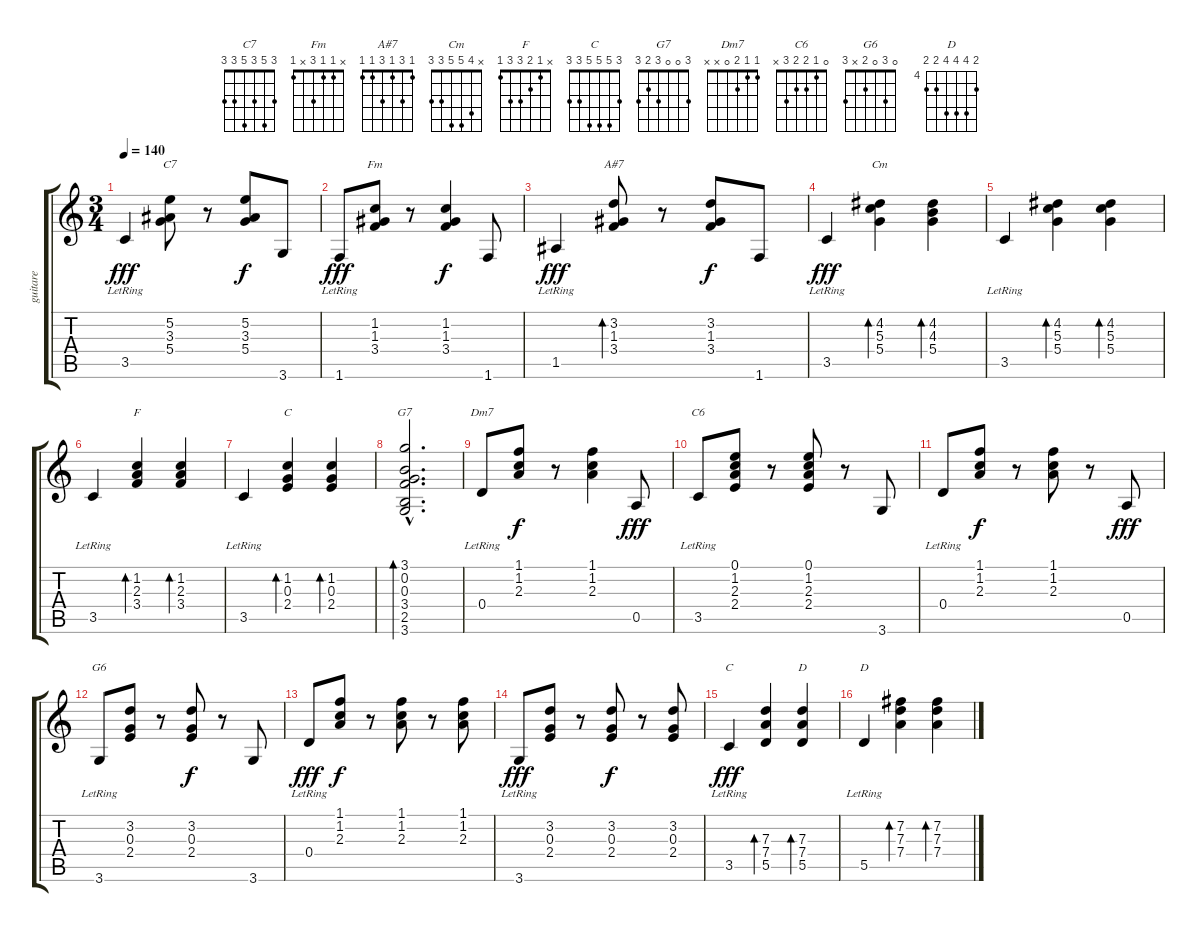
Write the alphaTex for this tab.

\track ("guitare" "guitare") {instrument acousticguitarnylon}
\staff {score tabs}
\tuning (E4 B3 G3 D3 A2 E2) {hide}
\chord ("C7" 3 5 3 5 3 3)
\chord ("Fm" x 1 1 3 x 1)
\chord ("A#7" 1 3 1 3 1 1)
\chord ("Cm" x 4 5 5 3 3)
\chord ("F" x 1 2 3 3 1)
\chord ("C" x 1 0 2 3 x)
\chord ("G7" 3 0 0 3 2 3)
\chord ("Dm7" 1 1 2 0 x x)
\chord ("C6" 0 1 2 2 3 x)
\chord ("G6" 0 3 0 2 x 3)
\chord ("C" 3 5 5 5 3 3)
\chord ("D" 5 7 7 7 5 5) {firstfret 5}
\chord ("D" 5 7 7 7 5 5) {firstfret 4}
\ts (3 4)
\tempo 140
\clef g2
\ks c
3.5{lr}.4{dy fff} (5.2 3.3 5.4).8{ch "C7"} r.8 (5.2 3.3 5.4).8{dy f} 3.6.8 |
1.6{lr}.8{dy fff} (1.2 1.3 3.4).8{ch "Fm"} r.8 (1.2 1.3 3.4).4{dy f} 1.6.8 |
1.5{lr}.4{dy fff} (3.2 1.3 3.4).8{bd 240 ch "A#7"} r.8 (3.2 1.3 3.4).8{dy f} 1.6.8 |
3.5{lr}.4{dy fff} (4.2 5.3 5.4).4{bd 120 ch "Cm"} (4.2 4.3 5.4).4{bd 240} |
3.5{lr}.4 (4.2 5.3 5.4).4{bd 240} (4.2 5.3 5.4).4{bd 240} |
3.5{lr}.4 (1.2 2.3 3.4).4{bd 240 ch "F"} (1.2 2.3 3.4).4{bd 240} |
3.5{lr}.4 (1.2 0.3 2.4).4{bd 240 ch "C"} (1.2 0.3 2.4).4{bd 240} |
(3.1{hac} 0.2{hac} 0.3{hac} 3.4{hac} 2.5{hac} 3.6{hac}).2{d bd 240 ch "G7"} |
0.4{lr}.8{ch "Dm7"} (1.1 1.2 2.3).8{dy f} r.8 (1.1 1.2 2.3).4 0.5.8{dy fff} |
3.5{lr}.8{ch "C6"} (0.1 1.2 2.3 2.4).8 r.8 (0.1 1.2 2.3 2.4).8 r.8 3.6.8 |
0.4{lr}.8 (1.1 1.2 2.3).8{dy f} r.8 (1.1 1.2 2.3).8 r.8 0.5.8{dy fff} |
3.6{lr}.8{ch "G6"} (3.2 0.3 2.4).8 r.8 (3.2 0.3 2.4).8{dy f} r.8 3.6.8 |
0.4{lr}.8{dy fff} (1.1 1.2 2.3).8{dy f} r.8 (1.1 1.2 2.3).8 r.8 (1.1 1.2 2.3).8 |
3.6{lr}.8{dy fff} (3.2 0.3 2.4).8 r.8 (3.2 0.3 2.4).8{dy f} r.8 (3.2 0.3 2.4).8 |
3.5{lr}.4{ch "C" dy fff} (7.3 7.4 5.5).4{bd 60} (7.3 7.4 5.5).4{bd 60 ch "D"} |
5.5{lr}.4{ch "D"} (7.2 7.3 7.4).4{bd 240} (7.2 7.3 7.4).4{bd 240}
